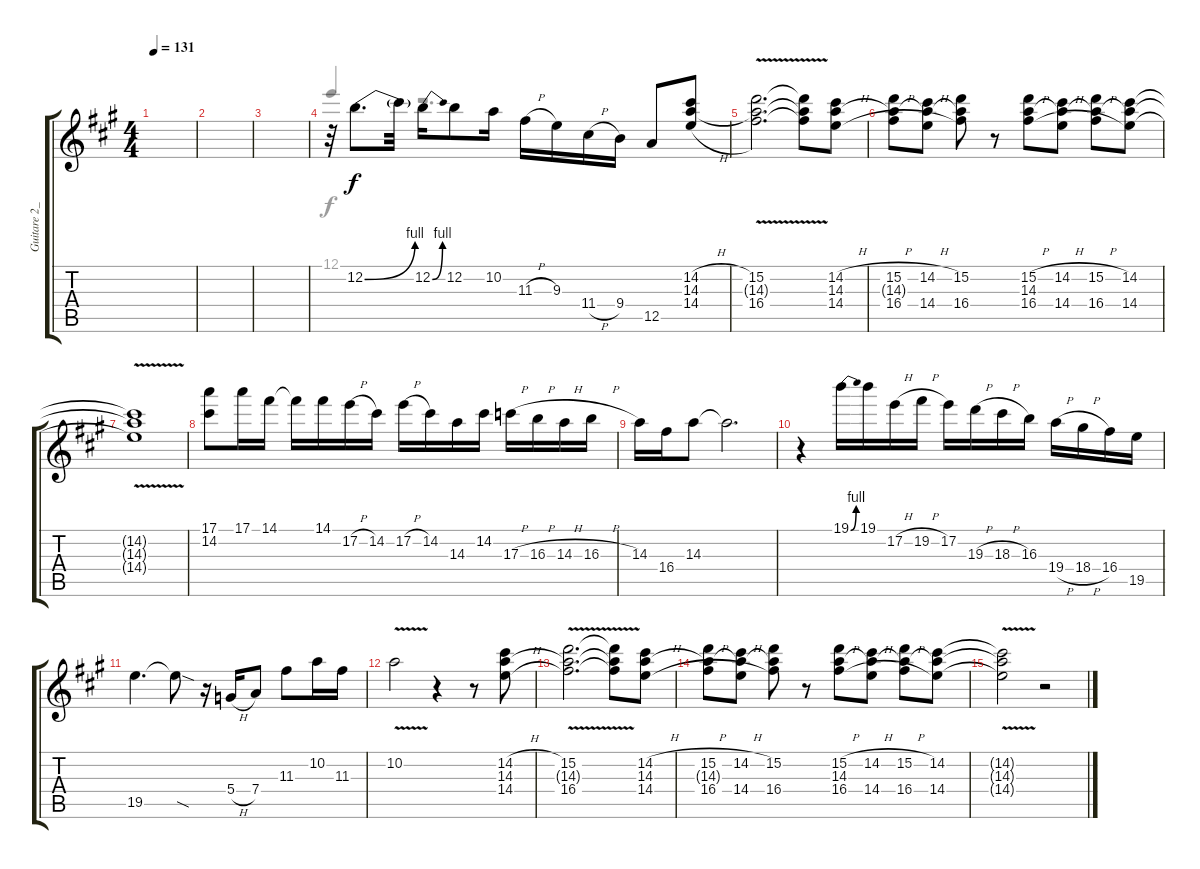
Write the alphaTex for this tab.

\track ("Guitare 2_2" "Guitare 2_") {instrument overdrivenguitar}
\staff {score tabs}
\tuning (E4 B3 G3 D3 A2 E2) {hide}
\voice
\ts (4 4)
\tempo 131
\clef g2
\ks a
|
|
|
r.32 12.2{be (bend 0 0 60 4)}.8{d beam Down} 12.2{t}.32{beam Down} 12.2{be (bend 0 0 60 4)}.16{beam Down} 12.2.8{beam Down} 10.2.16{beam Down} 11.3{h}.16{beam Down} 9.3.16{beam Down} 11.4{h}.16{beam Down} 9.4.16{beam Down} 12.5.8 (14.2{h} 14.3 14.4{h}).8 |
(15.2{v} 14.3{v t} 16.4{v}).2{d} (15.2{t} 14.3{t} 16.4{t}).8 (14.2{h} 14.3 14.4{h}).8 |
(15.2{h} 14.3{t} 16.4{h}).8 (14.2{h} 14.3{t} 14.4{h}).8 (15.2 14.3{t} 16.4).8 r.8 (15.2{h} 14.3 16.4{h}).8 (14.2{h} 14.3{t} 14.4{h}).8 (15.2{h} 14.3{t} 16.4{h}).8 (14.2 14.3{t} 14.4).8 |
(14.2{v t} 14.3{v t} 14.4{v t}).1 |
(17.1 14.2).8 17.1.16 14.1.16 14.1{t}.16 14.1.16 17.2{h}.16 14.2.16 17.2{h}.16 14.2.16 14.3.16 14.2.16 17.3{h}.16 16.3{h}.16 14.3{h}.16 16.3{h}.16 |
14.3.16 16.4.16 14.3.8 14.3{t}.2{d} |
r.4 19.1{be (bend 0 0 60 4)}.16 19.1.16 17.2{h}.16 19.2{h}.16 17.2.16 19.3{h}.16 18.3{h}.16 16.3.16 19.4{h}.16 18.4{h}.16 16.4.16 19.5.16 |
19.5.4{d} 19.5{sod t}.8 r.16 5.4{h}.16 7.4.8 11.3.8 10.2.16 11.3.16 |
10.2{v}.2 r.4 r.8 (14.2{h} 14.3 14.4{h}).8 |
(15.2{v} 14.3{v t} 16.4{v}).2{d} (15.2{t} 14.3{t} 16.4{t}).8 (14.2{h} 14.3 14.4{h}).8 |
(15.2{h} 14.3{t} 16.4{h}).8 (14.2{h} 14.3{t} 14.4{h}).8 (15.2 14.3{t} 16.4).8 r.8 (15.2{h} 14.3 16.4{h}).8 (14.2{h} 14.3{t} 14.4{h}).8 (15.2{h} 14.3{t} 16.4{h}).8 (14.2 14.3{t} 14.4).8 |
(14.2{v t} 14.3{v t} 14.4{v t}).2 r.2 |
\voice
\clef g2
\ottava regular
\simile none
\ks a
|
|
|
12.1.4{beam Up} r.2{d} |
|
|
|
|
|
|
|
|
|
|
|
